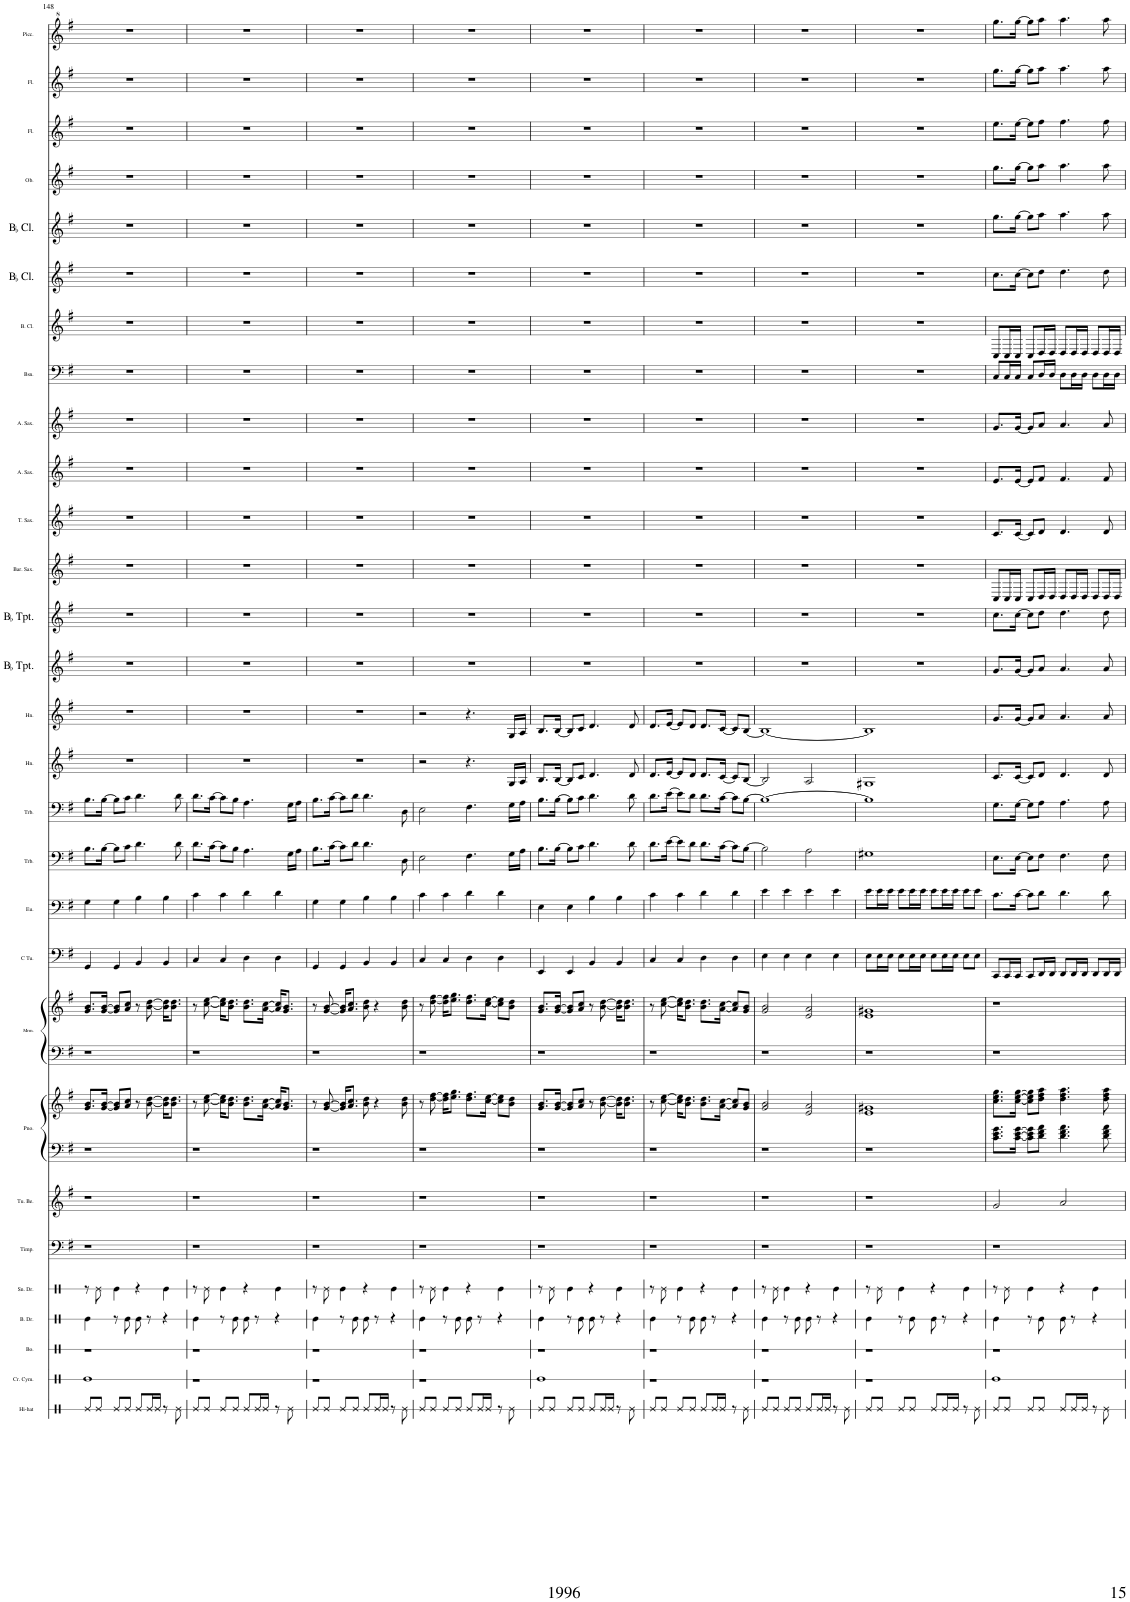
**kern	**kern	**kern	**kern	**kern	**kern	**kern	**kern	**kern	**kern	**kern	**kern	**kern	**kern	**kern	**kern	**kern	**kern	**kern	**kern	**kern	**kern	**kern	**kern	**kern	**kern	**kern	**kern	**kern	**kern	**kern
*part29	*part28	*part27	*part26	*part25	*part24	*part23	*part22	*part22	*part21	*part21	*part20	*part19	*part18	*part17	*part16	*part15	*part14	*part13	*part12	*part11	*part10	*part9	*part8	*part7	*part6	*part5	*part4	*part3	*part2	*part1
*staff31	*staff30	*staff29	*staff28	*staff27	*staff26	*staff25	*staff24	*staff23	*staff22	*staff21	*staff20	*staff19	*staff18	*staff17	*staff16	*staff15	*staff14	*staff13	*staff12	*staff11	*staff10	*staff9	*staff8	*staff7	*staff6	*staff5	*staff4	*staff3	*staff2	*staff1
*I"Hi-hat	*I"Crash Cymbal	*I"Bongos	*I"Bass Drum	*I"Snare Drum	*I"Timpani	*I"Tubular Bells	*I"Piano	*	*I"Marimba	*	*I"C Tuba	*I"Euphonium	*I"Trombone	*I"Trombone	*I"Horn	*I"Horn	*I"BaccidentalFlat Trumpet	*I"BaccidentalFlat Trumpet	*I"Baritone Saxophone	*I"Tenor Saxophone	*I"Alto Saxophone	*I"Alto Saxophone	*I"Bassoon	*I"Bass Clarinet	*I"BaccidentalFlat Clarinet	*I"BaccidentalFlat Clarinet	*I"Oboe	*I"Flute	*I"Flute	*I"Piccolo
*I'Hi-hat	*I'Cr. Cym.	*I'Bo.	*I'B. Dr.	*I'Sn. Dr.	*I'Timp.	*I'Tu. Be.	*I'Pno.	*	*I'Mrm.	*	*I'C Tu.	*I'Eu.	*I'Trb.	*I'Trb.	*I'Hn.	*I'Hn.	*I'BaccidentalFlat Tpt.	*I'BaccidentalFlat Tpt.	*I'Bar. Sax.	*I'T. Sax.	*I'A. Sax.	*I'A. Sax.	*I'Bsn.	*I'B. Cl.	*I'BaccidentalFlat Cl.	*I'BaccidentalFlat Cl.	*I'Ob.	*I'Fl.	*I'Fl.	*I'Picc.
!!LO:PB:g=z
*clefX	*clefX	*clefX	*clefX	*clefX	*clefF4	*clefG2	*clefF4	*clefG2	*clefF4	*clefG2	*clefF4	*clefF4	*clefF4	*clefF4	*clefG2	*clefG2	*clefG2	*clefG2	*clefG2	*clefG2	*clefG2	*clefG2	*clefF4	*clefG2	*clefG2	*clefG2	*clefG2	*clefG2	*clefG2	*clefG^2
*	*	*	*	*	*	*	*	*	*	*	*	*	*	*	*ITrd4c7	*ITrd4c7	*ITrd1c2	*ITrd1c2	*ITrd12c21	*ITrd8c14	*ITrd5c9	*ITrd5c9	*	*ITrd8c14	*ITrd1c2	*ITrd1c2	*	*	*	*ITrd-7c-12
*k[]	*k[]	*k[]	*k[]	*k[]	*k[f#]	*k[f#]	*k[f#]	*k[f#]	*k[f#]	*k[f#]	*k[f#]	*k[f#]	*k[f#]	*k[f#]	*k[f#]	*k[f#]	*k[f#]	*k[f#]	*k[f#]	*k[f#]	*k[f#]	*k[f#]	*k[f#]	*k[f#]	*k[f#]	*k[f#]	*k[f#]	*k[f#]	*k[f#]	*k[f#]
*M4/4	*M4/4	*M4/4	*M4/4	*M4/4	*M4/4	*M4/4	*M4/4	*M4/4	*M4/4	*M4/4	*M4/4	*M4/4	*M4/4	*M4/4	*M4/4	*M4/4	*M4/4	*M4/4	*M4/4	*M4/4	*M4/4	*M4/4	*M4/4	*M4/4	*M4/4	*M4/4	*M4/4	*M4/4	*M4/4	*M4/4
=148	=148	=148	=148	=148	=148	=148	=148	=148	=148	=148	=148	=148	=148	=148	=148	=148	=148	=148	=148	=148	=148	=148	=148	=148	=148	=148	=148	=148	=148	=148
8Re/L	1Re	1r	4Re\	8r	1r	1r	1r	8.g/ 8.b/L	1r	8.g/ 8.b/L	4GG/	4G\	8.B\L	8.B\L	1r	1r	1r	1r	1r	1r	1r	1r	1r	1r	1r	1r	1r	1r	1r	1r
8Re/J	.	.	.	8Re\	.	.	.	.	.	.	.	.	.	.	.	.	.	.	.	.	.	.	.	.	.	.	.	.	.	.
.	.	.	.	.	.	.	.	[16g/ [16b/Jk	.	[16g/ [16b/Jk	.	.	[16B\Jk	[16B\Jk	.	.	.	.	.	.	.	.	.	.	.	.	.	.	.	.
8Re/L	.	.	8r	4Re\	.	.	.	8g/] 8b/]L	.	8g/] 8b/]L	4GG/	4G\	8B\L]	8B\L]	.	.	.	.	.	.	.	.	.	.	.	.	.	.	.	.
8Re/J	.	.	8Re\	.	.	.	.	8a/ 8cc/J	.	8a/ 8cc/J	.	.	8c\J	8c\J	.	.	.	.	.	.	.	.	.	.	.	.	.	.	.	.
8Re/L	.	.	8Re\	4r	.	.	.	8r	.	8r	4BB/	4B\	4.d\	4.d\	.	.	.	.	.	.	.	.	.	.	.	.	.	.	.	.
16Re/L	.	.	8r	.	.	.	.	[8b\ [8dd\	.	[8b\ [8dd\	.	.	.	.	.	.	.	.	.	.	.	.	.	.	.	.	.	.	.	.
16Re/JJ	.	.	.	.	.	.	.	.	.	.	.	.	.	.	.	.	.	.	.	.	.	.	.	.	.	.	.	.	.	.
8r	.	.	4r	4Re\	.	.	.	16b\] 16dd\]KL	.	16b\] 16dd\]KL	4BB/	4B\	.	.	.	.	.	.	.	.	.	.	.	.	.	.	.	.	.	.
.	.	.	.	.	.	.	.	8.b\ 8.dd\J	.	8.b\ 8.dd\J	.	.	.	.	.	.	.	.	.	.	.	.	.	.	.	.	.	.	.	.
8Re\	.	.	.	.	.	.	.	.	.	.	.	.	8d\	8d\	.	.	.	.	.	.	.	.	.	.	.	.	.	.	.	.
=149	=149	=149	=149	=149	=149	=149	=149	=149	=149	=149	=149	=149	=149	=149	=149	=149	=149	=149	=149	=149	=149	=149	=149	=149	=149	=149	=149	=149	=149	=149
8Re/L	1r	1r	4Re\	8r	1r	1r	1r	8r	1r	8r	4C/	4c\	8.d\L	8.d\L	1r	1r	1r	1r	1r	1r	1r	1r	1r	1r	1r	1r	1r	1r	1r	1r
8Re/J	.	.	.	8Re\	.	.	.	[8cc\ [8ee\	.	[8cc\ [8ee\	.	.	.	.	.	.	.	.	.	.	.	.	.	.	.	.	.	.	.	.
.	.	.	.	.	.	.	.	.	.	.	.	.	[16c\Jk	[16c\Jk	.	.	.	.	.	.	.	.	.	.	.	.	.	.	.	.
8Re/L	.	.	8r	4Re\	.	.	.	16cc\] 16ee\]KL	.	16cc\] 16ee\]KL	4C/	4c\	8c\L]	8c\L]	.	.	.	.	.	.	.	.	.	.	.	.	.	.	.	.
.	.	.	.	.	.	.	.	8.b\ 8.dd\J	.	8.b\ 8.dd\J	.	.	.	.	.	.	.	.	.	.	.	.	.	.	.	.	.	.	.	.
8Re/J	.	.	8Re\	.	.	.	.	.	.	.	.	.	8B\J	8B\J	.	.	.	.	.	.	.	.	.	.	.	.	.	.	.	.
8Re/L	.	.	8Re\	4r	.	.	.	8.b\ 8.dd\L	.	8.b\ 8.dd\L	4D\	4d\	4.A\	4.A\	.	.	.	.	.	.	.	.	.	.	.	.	.	.	.	.
16Re/L	.	.	8r	.	.	.	.	.	.	.	.	.	.	.	.	.	.	.	.	.	.	.	.	.	.	.	.	.	.	.
16Re/JJ	.	.	.	.	.	.	.	[16a\ [16cc\Jk	.	[16a\ [16cc\Jk	.	.	.	.	.	.	.	.	.	.	.	.	.	.	.	.	.	.	.	.
8r	.	.	4r	4Re\	.	.	.	16a/] 16cc/]KL	.	16a/] 16cc/]KL	4D\	4d\	.	.	.	.	.	.	.	.	.	.	.	.	.	.	.	.	.	.
.	.	.	.	.	.	.	.	8.g/ 8.b/J	.	8.g/ 8.b/J	.	.	.	.	.	.	.	.	.	.	.	.	.	.	.	.	.	.	.	.
8Re\	.	.	.	.	.	.	.	.	.	.	.	.	16G\LL	16G\LL	.	.	.	.	.	.	.	.	.	.	.	.	.	.	.	.
.	.	.	.	.	.	.	.	.	.	.	.	.	16A\JJ	16A\JJ	.	.	.	.	.	.	.	.	.	.	.	.	.	.	.	.
=150	=150	=150	=150	=150	=150	=150	=150	=150	=150	=150	=150	=150	=150	=150	=150	=150	=150	=150	=150	=150	=150	=150	=150	=150	=150	=150	=150	=150	=150	=150
8Re/L	1r	1r	4Re\	8r	1r	1r	1r	8r	1r	8r	4GG/	4G\	8.B\L	8.B\L	1r	1r	1r	1r	1r	1r	1r	1r	1r	1r	1r	1r	1r	1r	1r	1r
8Re/J	.	.	.	8Re\	.	.	.	[8g/ [8b/	.	[8g/ [8b/	.	.	.	.	.	.	.	.	.	.	.	.	.	.	.	.	.	.	.	.
.	.	.	.	.	.	.	.	.	.	.	.	.	[16c\Jk	[16c\Jk	.	.	.	.	.	.	.	.	.	.	.	.	.	.	.	.
8Re/L	.	.	8r	4Re\	.	.	.	16g/] 16b/]KL	.	16g/] 16b/]KL	4GG/	4G\	8c\L]	8c\L]	.	.	.	.	.	.	.	.	.	.	.	.	.	.	.	.
.	.	.	.	.	.	.	.	8.a/ 8.cc/J	.	8.a/ 8.cc/J	.	.	.	.	.	.	.	.	.	.	.	.	.	.	.	.	.	.	.	.
8Re/J	.	.	8Re\	.	.	.	.	.	.	.	.	.	8d\J	8d\J	.	.	.	.	.	.	.	.	.	.	.	.	.	.	.	.
8Re/L	.	.	8Re\	4r	.	.	.	8b\ 8dd\	.	8b\ 8dd\	4BB/	4B\	4.d\	4.d\	.	.	.	.	.	.	.	.	.	.	.	.	.	.	.	.
16Re/L	.	.	8r	.	.	.	.	4r	.	4r	.	.	.	.	.	.	.	.	.	.	.	.	.	.	.	.	.	.	.	.
16Re/JJ	.	.	.	.	.	.	.	.	.	.	.	.	.	.	.	.	.	.	.	.	.	.	.	.	.	.	.	.	.	.
8r	.	.	4r	4Re\	.	.	.	.	.	.	4BB/	4B\	.	.	.	.	.	.	.	.	.	.	.	.	.	.	.	.	.	.
8Re\	.	.	.	.	.	.	.	8b\ 8dd\	.	8b\ 8dd\	.	.	8D\	8D\	.	.	.	.	.	.	.	.	.	.	.	.	.	.	.	.
=151	=151	=151	=151	=151	=151	=151	=151	=151	=151	=151	=151	=151	=151	=151	=151	=151	=151	=151	=151	=151	=151	=151	=151	=151	=151	=151	=151	=151	=151	=151
8Re/L	1r	1r	4Re\	8r	1r	1r	1r	8r	1r	8r	4C/	4c\	2E\	2E\	2r	2r	1r	1r	1r	1r	1r	1r	1r	1r	1r	1r	1r	1r	1r	1r
8Re/J	.	.	.	8Re\	.	.	.	[8dd\ [8ff#\	.	[8dd\ [8ff#\	.	.	.	.	.	.	.	.	.	.	.	.	.	.	.	.	.	.	.	.
8Re/L	.	.	8r	4Re\	.	.	.	16dd\] 16ff#\]KL	.	16dd\] 16ff#\]KL	4C/	4c\	.	.	.	.	.	.	.	.	.	.	.	.	.	.	.	.	.	.
.	.	.	.	.	.	.	.	8.ee\ 8.gg\J	.	8.ee\ 8.gg\J	.	.	.	.	.	.	.	.	.	.	.	.	.	.	.	.	.	.	.	.
8Re/J	.	.	8Re\	.	.	.	.	.	.	.	.	.	.	.	.	.	.	.	.	.	.	.	.	.	.	.	.	.	.	.
8Re/L	.	.	8Re\	4r	.	.	.	8.dd\ 8.ff#\L	.	8.dd\ 8.ff#\L	4D\	4d\	4.F#\	4.F#\	4.r	4.r	.	.	.	.	.	.	.	.	.	.	.	.	.	.
16Re/L	.	.	8r	.	.	.	.	.	.	.	.	.	.	.	.	.	.	.	.	.	.	.	.	.	.	.	.	.	.	.
16Re/JJ	.	.	.	.	.	.	.	[16cc\ [16ee\Jk	.	[16cc\ [16ee\Jk	.	.	.	.	.	.	.	.	.	.	.	.	.	.	.	.	.	.	.	.
8r	.	.	4r	4Re\	.	.	.	8cc\] 8ee\]L	.	8cc\] 8ee\]L	4D\	4d\	.	.	.	.	.	.	.	.	.	.	.	.	.	.	.	.	.	.
8Re\	.	.	.	.	.	.	.	8b\ 8dd\J	.	8b\ 8dd\J	.	.	16G\LL	16G\LL	16G/LL	16G/LL	.	.	.	.	.	.	.	.	.	.	.	.	.	.
.	.	.	.	.	.	.	.	.	.	.	.	.	16A\JJ	16A\JJ	16A/JJ	16A/JJ	.	.	.	.	.	.	.	.	.	.	.	.	.	.
=152	=152	=152	=152	=152	=152	=152	=152	=152	=152	=152	=152	=152	=152	=152	=152	=152	=152	=152	=152	=152	=152	=152	=152	=152	=152	=152	=152	=152	=152	=152
8Re/L	1Re	1r	4Re\	8r	1r	1r	1r	8.g/ 8.b/L	1r	8.g/ 8.b/L	4EE/	4E\	8.B\L	8.B\L	8.B/L	8.B/L	1r	1r	1r	1r	1r	1r	1r	1r	1r	1r	1r	1r	1r	1r
8Re/J	.	.	.	8Re\	.	.	.	.	.	.	.	.	.	.	.	.	.	.	.	.	.	.	.	.	.	.	.	.	.	.
.	.	.	.	.	.	.	.	[16g/ [16b/Jk	.	[16g/ [16b/Jk	.	.	[16B\Jk	[16B\Jk	[16B/Jk	[16B/Jk	.	.	.	.	.	.	.	.	.	.	.	.	.	.
8Re/L	.	.	8r	4Re\	.	.	.	8g/] 8b/]L	.	8g/] 8b/]L	4EE/	4E\	8B\L]	8B\L]	8B/L]	8B/L]	.	.	.	.	.	.	.	.	.	.	.	.	.	.
8Re/J	.	.	8Re\	.	.	.	.	8a/ 8cc/J	.	8a/ 8cc/J	.	.	8c\J	8c\J	8c/J	8c/J	.	.	.	.	.	.	.	.	.	.	.	.	.	.
8Re/L	.	.	8Re\	4r	.	.	.	8r	.	8r	4BB/	4B\	4.d\	4.d\	4.d/	4.d/	.	.	.	.	.	.	.	.	.	.	.	.	.	.
16Re/L	.	.	8r	.	.	.	.	[8b\ [8dd\	.	[8b\ [8dd\	.	.	.	.	.	.	.	.	.	.	.	.	.	.	.	.	.	.	.	.
16Re/JJ	.	.	.	.	.	.	.	.	.	.	.	.	.	.	.	.	.	.	.	.	.	.	.	.	.	.	.	.	.	.
8r	.	.	4r	4Re\	.	.	.	16b\] 16dd\]KL	.	16b\] 16dd\]KL	4BB/	4B\	.	.	.	.	.	.	.	.	.	.	.	.	.	.	.	.	.	.
.	.	.	.	.	.	.	.	8.b\ 8.dd\J	.	8.b\ 8.dd\J	.	.	.	.	.	.	.	.	.	.	.	.	.	.	.	.	.	.	.	.
8Re\	.	.	.	.	.	.	.	.	.	.	.	.	8d\	8d\	8d/	8d/	.	.	.	.	.	.	.	.	.	.	.	.	.	.
=153	=153	=153	=153	=153	=153	=153	=153	=153	=153	=153	=153	=153	=153	=153	=153	=153	=153	=153	=153	=153	=153	=153	=153	=153	=153	=153	=153	=153	=153	=153
8Re/L	1r	1r	4Re\	8r	1r	1r	1r	8r	1r	8r	4C/	4c\	8.d\L	8.d\L	8.d/L	8.d/L	1r	1r	1r	1r	1r	1r	1r	1r	1r	1r	1r	1r	1r	1r
8Re/J	.	.	.	8Re\	.	.	.	[8cc\ [8ee\	.	[8cc\ [8ee\	.	.	.	.	.	.	.	.	.	.	.	.	.	.	.	.	.	.	.	.
.	.	.	.	.	.	.	.	.	.	.	.	.	[16e\Jk	[16e\Jk	[16e/Jk	[16e/Jk	.	.	.	.	.	.	.	.	.	.	.	.	.	.
8Re/L	.	.	8r	4Re\	.	.	.	16cc\] 16ee\]KL	.	16cc\] 16ee\]KL	4C/	4c\	8e\L]	8e\L]	8e/L]	8e/L]	.	.	.	.	.	.	.	.	.	.	.	.	.	.
.	.	.	.	.	.	.	.	8.b\ 8.dd\J	.	8.b\ 8.dd\J	.	.	.	.	.	.	.	.	.	.	.	.	.	.	.	.	.	.	.	.
8Re/J	.	.	8Re\	.	.	.	.	.	.	.	.	.	8d\J	8d\J	8d/J	8d/J	.	.	.	.	.	.	.	.	.	.	.	.	.	.
8Re/L	.	.	8Re\	4r	.	.	.	8.b\ 8.dd\L	.	8.b\ 8.dd\L	4D\	4d\	8.d\L	8.d\L	8.d/L	8.d/L	.	.	.	.	.	.	.	.	.	.	.	.	.	.
16Re/L	.	.	8r	.	.	.	.	.	.	.	.	.	.	.	.	.	.	.	.	.	.	.	.	.	.	.	.	.	.	.
16Re/JJ	.	.	.	.	.	.	.	[16a\ [16cc\Jk	.	[16a\ [16cc\Jk	.	.	[16c\Jk	[16c\Jk	[16c/Jk	[16c/Jk	.	.	.	.	.	.	.	.	.	.	.	.	.	.
8r	.	.	4r	4Re\	.	.	.	8a/] 8cc/]L	.	8a/] 8cc/]L	4D\	4d\	8c\L]	8c\L]	8c/L]	8c/L]	.	.	.	.	.	.	.	.	.	.	.	.	.	.
8Re\	.	.	.	.	.	.	.	8g/ 8b/J	.	8g/ 8b/J	.	.	[8B\J	[8B\J	[8B/J	[8B/J	.	.	.	.	.	.	.	.	.	.	.	.	.	.
=154	=154	=154	=154	=154	=154	=154	=154	=154	=154	=154	=154	=154	=154	=154	=154	=154	=154	=154	=154	=154	=154	=154	=154	=154	=154	=154	=154	=154	=154	=154
8Re/L	1r	1r	4Re\	8r	1r	1r	1r	2g/ 2b/	1r	2g/ 2b/	4E\	4e\	2B\]	1B_	2B/]	1B_	1r	1r	1r	1r	1r	1r	1r	1r	1r	1r	1r	1r	1r	1r
8Re/J	.	.	.	8Re\	.	.	.	.	.	.	.	.	.	.	.	.	.	.	.	.	.	.	.	.	.	.	.	.	.	.
8Re/L	.	.	8r	4Re\	.	.	.	.	.	.	4E\	4e\	.	.	.	.	.	.	.	.	.	.	.	.	.	.	.	.	.	.
8Re/J	.	.	8Re\	.	.	.	.	.	.	.	.	.	.	.	.	.	.	.	.	.	.	.	.	.	.	.	.	.	.	.
8Re/L	.	.	8Re\	4r	.	.	.	2e/ 2a/	.	2e/ 2a/	4E\	4e\	2A\	.	2A/	.	.	.	.	.	.	.	.	.	.	.	.	.	.	.
16Re/L	.	.	8r	.	.	.	.	.	.	.	.	.	.	.	.	.	.	.	.	.	.	.	.	.	.	.	.	.	.	.
16Re/JJ	.	.	.	.	.	.	.	.	.	.	.	.	.	.	.	.	.	.	.	.	.	.	.	.	.	.	.	.	.	.
8r	.	.	4r	4Re\	.	.	.	.	.	.	4E\	4e\	.	.	.	.	.	.	.	.	.	.	.	.	.	.	.	.	.	.
8Re\	.	.	.	.	.	.	.	.	.	.	.	.	.	.	.	.	.	.	.	.	.	.	.	.	.	.	.	.	.	.
=155	=155	=155	=155	=155	=155	=155	=155	=155	=155	=155	=155	=155	=155	=155	=155	=155	=155	=155	=155	=155	=155	=155	=155	=155	=155	=155	=155	=155	=155	=155
8Re/L	1r	1r	4Re\	8r	1r	1r	1r	1e 1g#X	1r	1e 1g#X	8E\L	8e\L	1G#X	1B]	1G#X	1B]	1r	1r	1r	1r	1r	1r	1r	1r	1r	1r	1r	1r	1r	1r
8Re/J	.	.	.	8Re\	.	.	.	.	.	.	16E\L	16e\L	.	.	.	.	.	.	.	.	.	.	.	.	.	.	.	.	.	.
.	.	.	.	.	.	.	.	.	.	.	16E\JJ	16e\JJ	.	.	.	.	.	.	.	.	.	.	.	.	.	.	.	.	.	.
8Re/L	.	.	8r	4Re\	.	.	.	.	.	.	8E\L	8e\L	.	.	.	.	.	.	.	.	.	.	.	.	.	.	.	.	.	.
8Re/J	.	.	8Re\	.	.	.	.	.	.	.	16E\L	16e\L	.	.	.	.	.	.	.	.	.	.	.	.	.	.	.	.	.	.
.	.	.	.	.	.	.	.	.	.	.	16E\JJ	16e\JJ	.	.	.	.	.	.	.	.	.	.	.	.	.	.	.	.	.	.
8Re/L	.	.	8Re\	4r	.	.	.	.	.	.	8E\L	8e\L	.	.	.	.	.	.	.	.	.	.	.	.	.	.	.	.	.	.
16Re/L	.	.	8r	.	.	.	.	.	.	.	16E\L	16e\L	.	.	.	.	.	.	.	.	.	.	.	.	.	.	.	.	.	.
16Re/JJ	.	.	.	.	.	.	.	.	.	.	16E\JJ	16e\JJ	.	.	.	.	.	.	.	.	.	.	.	.	.	.	.	.	.	.
8r	.	.	4r	4Re\	.	.	.	.	.	.	8E\L	8e\L	.	.	.	.	.	.	.	.	.	.	.	.	.	.	.	.	.	.
8Re\	.	.	.	.	.	.	.	.	.	.	8E\J	8e\J	.	.	.	.	.	.	.	.	.	.	.	.	.	.	.	.	.	.
=156	=156	=156	=156	=156	=156	=156	=156	=156	=156	=156	=156	=156	=156	=156	=156	=156	=156	=156	=156	=156	=156	=156	=156	=156	=156	=156	=156	=156	=156	=156
8Re/L	1Re	1r	4Re\	8r	1r	2g/	8.c\ 8.e\ 8.g\L	8.cc\ 8.ee\ 8.gg\L	1r	1r	8CC/L	8.c\L	8.E\L	8.G\L	8.c/L	8.g/L	8.g/L	8.cc\L	8C/L	8.c/L	8.e/L	8.g/L	8C/L	8C/L	8.cc\L	8.gg\L	8.gg\L	8.ee\L	8.gg\L	8.ggg\L
8Re/J	.	.	.	8Re\	.	.	.	.	.	.	16CC/L	.	.	.	.	.	.	.	16C/L	.	.	.	16C/L	16C/L	.	.	.	.	.	.
.	.	.	.	.	.	.	[16c\ [16e\ [16g\Jk	[16cc\ [16ee\ [16gg\Jk	.	.	16CC/JJ	[16c\Jk	[16E\Jk	[16G\Jk	[16c/Jk	[16g/Jk	[16g/Jk	[16cc\Jk	16C/JJ	[16c/Jk	[16e/Jk	[16g/Jk	16C/JJ	16C/JJ	[16cc\Jk	[16gg\Jk	[16gg\Jk	[16ee\Jk	[16gg\Jk	[16ggg\Jk
8Re/L	.	.	8r	4Re\	.	.	8c\] 8e\] 8g\]L	8cc\] 8ee\] 8gg\]L	.	.	8CC/L	8c\L]	8E\L]	8G\L]	8c/L]	8g/L]	8g/L]	8cc\L]	8C/L	8c/L]	8e/L]	8g/L]	8C/L	8C/L	8cc\L]	8gg\L]	8gg\L]	8ee\L]	8gg\L]	8ggg\L]
8Re/J	.	.	8Re\	.	.	.	8d\ 8f#\ 8a\J	8dd\ 8ff#\ 8aa\J	.	.	16DD/L	8d\J	8F#\J	8A\J	8d/J	8a/J	8a/J	8dd\J	16D/L	8d/J	8f#/J	8a/J	16D/L	16D/L	8dd\J	8aa\J	8aa\J	8ff#\J	8aa\J	8aaa\J
.	.	.	.	.	.	.	.	.	.	.	16DD/JJ	.	.	.	.	.	.	.	16D/JJ	.	.	.	16D/JJ	16D/JJ	.	.	.	.	.	.
8Re/L	.	.	8Re\	4r	.	2a/	4.d\ 4.f#\ 4.a\	4.dd\ 4.ff#\ 4.aa\	.	.	8DD/L	4.d\	4.F#\	4.A\	4.d/	4.a/	4.a/	4.dd\	8D/L	4.d/	4.f#/	4.a/	8D\L	8D/L	4.dd\	4.aa\	4.aa\	4.ff#\	4.aa\	4.aaa\
16Re/L	.	.	8r	.	.	.	.	.	.	.	16DD/L	.	.	.	.	.	.	.	16D/L	.	.	.	16D\L	16D/L	.	.	.	.	.	.
16Re/JJ	.	.	.	.	.	.	.	.	.	.	16DD/JJ	.	.	.	.	.	.	.	16D/JJ	.	.	.	16D\JJ	16D/JJ	.	.	.	.	.	.
8r	.	.	4r	4Re\	.	.	.	.	.	.	8DD/L	.	.	.	.	.	.	.	8D/L	.	.	.	8D\L	8D/L	.	.	.	.	.	.
8Re\	.	.	.	.	.	.	8d\ 8f#\ 8a\	8dd\ 8ff#\ 8aa\	.	.	16DD/L	8d\	8F#\	8A\	8d/	8a/	8a/	8dd\	16D/L	8d/	8f#/	8a/	16D\L	16D/L	8dd\	8aa\	8aa\	8ff#\	8aa\	8aaa\
.	.	.	.	.	.	.	.	.	.	.	16DD/JJ	.	.	.	.	.	.	.	16D/JJ	.	.	.	16D\JJ	16D/JJ	.	.	.	.	.	.
=	=	=	=	=	=	=	=	=	=	=	=	=	=	=	=	=	=	=	=	=	=	=	=	=	=	=	=	=	=	=
*-	*-	*-	*-	*-	*-	*-	*-	*-	*-	*-	*-	*-	*-	*-	*-	*-	*-	*-	*-	*-	*-	*-	*-	*-	*-	*-	*-	*-	*-	*-
